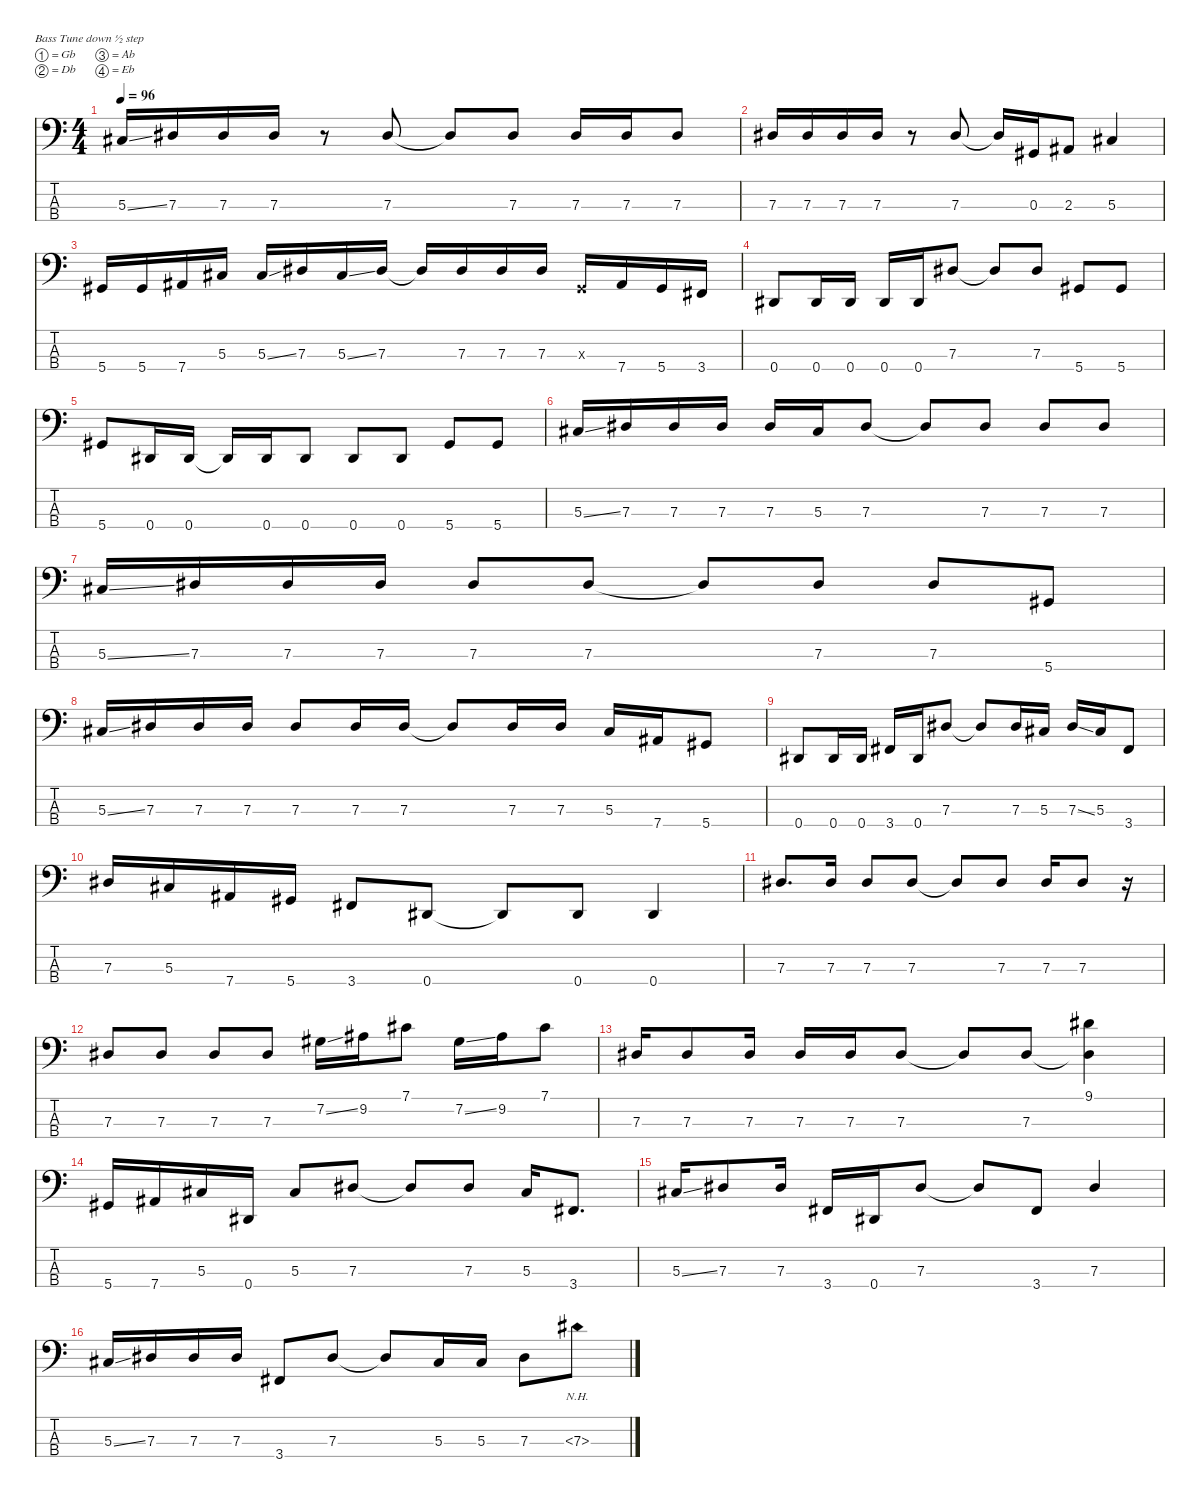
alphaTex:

\defaultSystemsLayout 4
\hideDynamics
\bracketExtendMode nobrackets
\singleTrackTrackNamePolicy hidden
\multiTrackTrackNamePolicy hidden
\otherSystemsTrackNameOrientation horizontal
\track ("Bass" "el.bs.") {instrument electricbassfinger}
\staff {score tabs}
\tuning (Gb2 Db2 Ab1 Eb1)
\ts (4 4)
\tempo 96
\clef f4
\ks c
5.3{ss acc #}.16{dy f beam Up} 7.3{acc #}.16{beam Up} 7.3{acc #}.16{beam Up} 7.3{acc #}.16{beam Up} r.8{beam Up} 7.3{acc #}.8{beam Up} 7.3{t acc #}.8{beam Up} 7.3{acc #}.8{beam Up} 7.3{acc #}.16{beam Up} 7.3{acc #}.16{beam Up} 7.3{acc #}.8{beam Up} |
7.3{acc #}.16{beam Up} 7.3{acc #}.16{beam Up} 7.3{acc #}.16{beam Up} 7.3{acc #}.16{beam Up} r.8{beam Up} 7.3{acc #}.8{beam Up} 7.3{t acc #}.16{beam Up} 0.3{acc #}.16{beam Up} 2.3{acc #}.8{beam Up} 5.3{acc #}.4{beam Up} |
5.4{acc #}.16{beam Up} 5.4{acc #}.16{beam Up} 7.4{acc #}.16{beam Up} 5.3{acc #}.16{beam Up} 5.3{ss acc #}.16{beam Up} 7.3{acc #}.16{beam Up} 5.3{ss acc #}.16{beam Up} 7.3{acc #}.16{beam Up} 7.3{t acc #}.16{beam Up} 7.3{acc #}.16{beam Up} 7.3{acc #}.16{beam Up} 7.3{acc #}.16{beam Up} 0.3{x acc #}.16{beam Up} 7.4{acc #}.16{beam Up} 5.4{acc #}.16{beam Up} 3.4{acc #}.16{beam Up} |
0.4{acc #}.8{beam Up} 0.4{acc #}.16{beam Up} 0.4{acc #}.16{beam Up} 0.4{acc #}.16{beam Up} 0.4{acc #}.16{beam Up} 7.3{acc #}.8{beam Up} 7.3{t acc #}.8{beam Up} 7.3{acc #}.8{beam Up} 5.4{acc #}.8{beam Up} 5.4{acc #}.8{beam Up} |
5.4{acc #}.8{beam Up} 0.4{acc #}.16{beam Up} 0.4{acc #}.16{beam Up} 0.4{t acc #}.16{beam Up} 0.4{acc #}.16{beam Up} 0.4{acc #}.8{beam Up} 0.4{acc #}.8{beam Up} 0.4{acc #}.8{beam Up} 5.4{acc #}.8{beam Up} 5.4{acc #}.8{beam Up} |
5.3{ss acc #}.16{beam Up} 7.3{acc #}.16{beam Up} 7.3{acc #}.16{beam Up} 7.3{acc #}.16{beam Up} 7.3{acc #}.16{beam Up} 5.3{acc #}.16{beam Up} 7.3{acc #}.8{beam Up} 7.3{t acc #}.8{beam Up} 7.3{acc #}.8{beam Up} 7.3{acc #}.8{beam Up} 7.3{acc #}.8{beam Up} |
5.3{ss acc #}.16{beam Up} 7.3{acc #}.16{beam Up} 7.3{acc #}.16{beam Up} 7.3{acc #}.16{beam Up} 7.3{acc #}.8{beam Up} 7.3{acc #}.8{beam Up} 7.3{t acc #}.8{beam Up} 7.3{acc #}.8{beam Up} 7.3{acc #}.8{beam Up} 5.4{acc #}.8{beam Up} |
5.3{ss acc #}.16{beam Up} 7.3{acc #}.16{beam Up} 7.3{acc #}.16{beam Up} 7.3{acc #}.16{beam Up} 7.3{acc #}.8{beam Up} 7.3{acc #}.16{beam Up} 7.3{acc #}.16{beam Up} 7.3{t acc #}.8{beam Up} 7.3{acc #}.16{beam Up} 7.3{acc #}.16{beam Up} 5.3{acc #}.16{beam Up} 7.4{acc #}.16{beam Up} 5.4{acc #}.8{beam Up} |
0.4{acc #}.8{beam Up} 0.4{acc #}.16{beam Up} 0.4{acc #}.16{beam Up} 3.4{acc #}.16{beam Up} 0.4{acc #}.16{beam Up} 7.3{acc #}.8{beam Up} 7.3{t acc #}.8{beam Up} 7.3{acc #}.16{beam Up} 5.3{acc #}.16{beam Up} 7.3{ss acc #}.16{beam Up} 5.3{acc #}.16{beam Up} 3.4{acc #}.8{beam Up} |
7.3{acc #}.16{beam Up} 5.3{acc #}.16{beam Up} 7.4{acc #}.16{beam Up} 5.4{acc #}.16{beam Up} 3.4{acc #}.8{beam Up} 0.4{acc #}.8{beam Up} 0.4{t acc #}.8{beam Up} 0.4{acc #}.8{beam Up} 0.4{acc #}.4{beam Up} |
7.3{acc #}.8{d beam Up} 7.3{acc #}.16{beam Up} 7.3{acc #}.8{beam Up} 7.3{acc #}.8{beam Up} 7.3{t acc #}.8{beam Up} 7.3{acc #}.8{beam Up} 7.3{acc #}.16{beam Up} 7.3{acc #}.8{beam Up} r.16{beam Up} |
7.3{acc #}.8{beam Up} 7.3{acc #}.8{beam Up} 7.3{acc #}.8{beam Up} 7.3{acc #}.8{beam Up} 7.2{ss acc #}.16{beam Down} 9.2{acc #}.16{beam Down} 7.1{acc #}.8{beam Down} 7.2{ss acc #}.16{beam Down} 9.2{acc #}.16{beam Down} 7.1{acc #}.8{beam Down} |
7.3{acc #}.16{beam Up} 7.3{acc #}.8{beam Up} 7.3{acc #}.16{beam Up} 7.3{acc #}.16{beam Up} 7.3{acc #}.16{beam Up} 7.3{acc #}.8{beam Up} 7.3{t acc #}.8{beam Up} 7.3{acc #}.8{beam Up} (9.1{acc #} 7.3{t acc #}).4{beam Down} |
5.4{acc #}.16{beam Up} 7.4{acc #}.16{beam Up} 5.3{acc #}.16{beam Up} 0.4{acc #}.16{beam Up} 5.3{acc #}.8{beam Up} 7.3{acc #}.8{beam Up} 7.3{t acc #}.8{beam Up} 7.3{acc #}.8{beam Up} 5.3{acc #}.16{beam Up} 3.4{acc #}.8{d beam Up} |
5.3{ss acc #}.16{beam Up} 7.3{acc #}.8{beam Up} 7.3{acc #}.16{beam Up} 3.4{acc #}.16{beam Up} 0.4{acc #}.16{beam Up} 7.3{acc #}.8{beam Up} 7.3{t acc #}.8{beam Up} 3.4{acc #}.8{beam Up} 7.3{acc #}.4{beam Up} |
5.3{ss acc #}.16{beam Up} 7.3{acc #}.16{beam Up} 7.3{acc #}.16{beam Up} 7.3{acc #}.16{beam Up} 3.4{acc #}.8{beam Up} 7.3{acc #}.8{beam Up} 7.3{t acc #}.8{beam Up} 5.3{acc #}.16{beam Up} 5.3{acc #}.16{beam Up} 7.3{acc #}.8{beam Down} 7.3{nh acc #}.8{beam Down}
